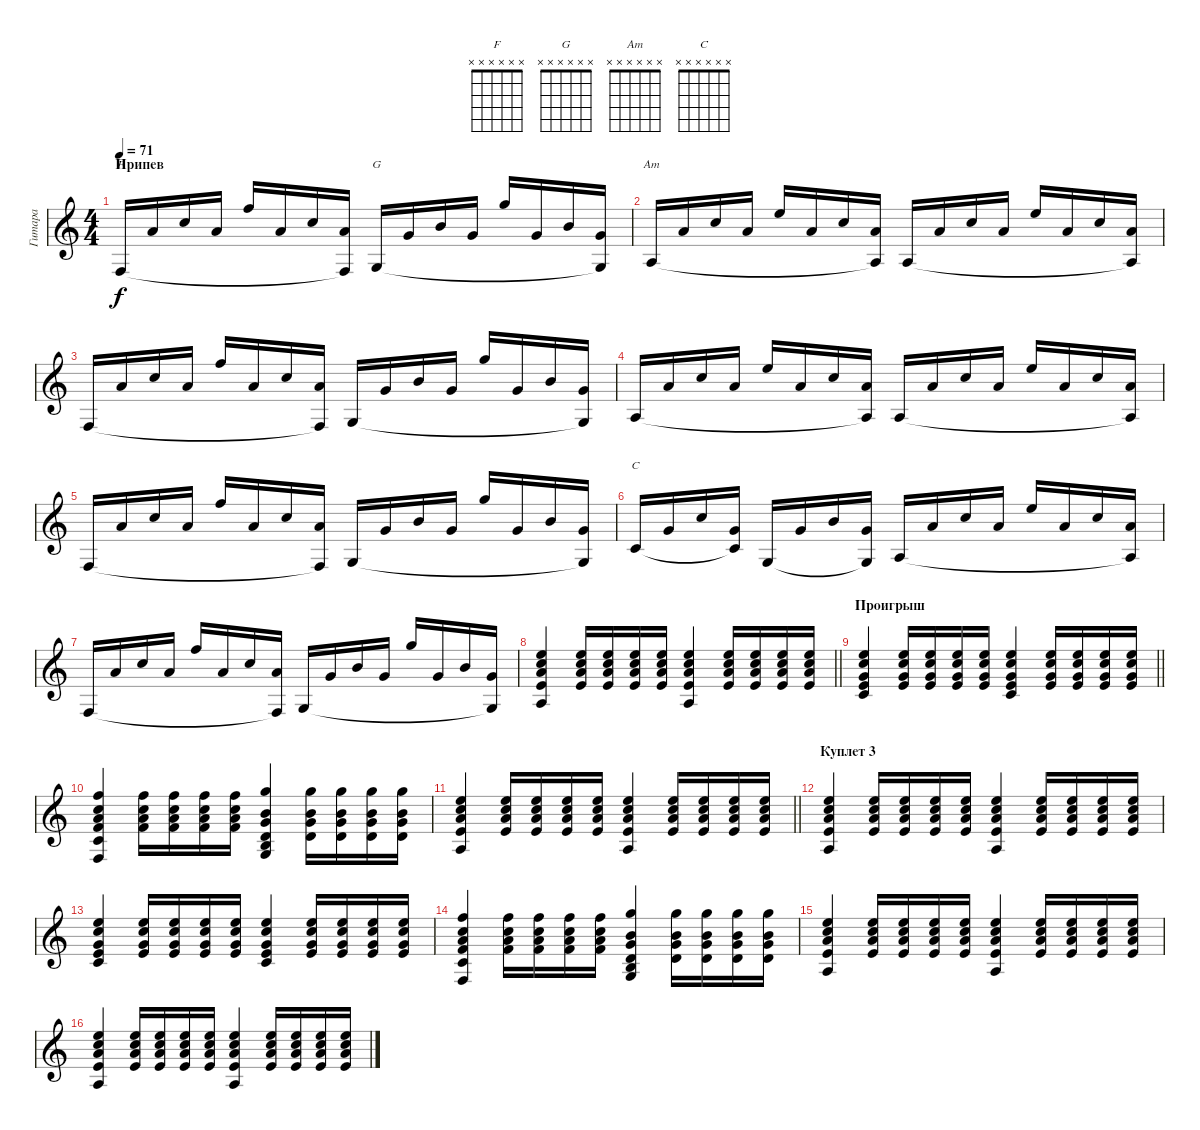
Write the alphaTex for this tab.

\track ("Гитара" "Гитара") {instrument acousticguitarsteel}
\staff {score}
\tuning (E4 B3 G3 D3 A2 E2) {hide}
\chord ("F" x x x x x x)
\chord ("G" x x x x x x)
\chord ("Am" x x x x x x)
\chord ("C" x x x x x x)
\ts (4 4)
\section ("" "Припев")
\tempo 71
\clef g2
\ks c
1.6.16{ch "F" dy f} 2.3.16 1.2.16 2.3.16 1.1.16 2.3.16 1.2.16 (2.3 1.6{t}).16 3.6.16{ch "G"} 0.3.16 0.2.16 0.3.16 3.1.16 0.3.16 0.2.16 (0.3 3.6{t}).16 |
0.5.16{ch "Am"} 2.3.16 1.2.16 2.3.16 0.1.16 2.3.16 1.2.16 (2.3 0.5{t}).16 0.5.16 2.3.16 1.2.16 2.3.16 0.1.16 2.3.16 1.2.16 (2.3 0.5{t}).16 |
1.6.16 2.3.16 1.2.16 2.3.16 1.1.16 2.3.16 1.2.16 (2.3 1.6{t}).16 3.6.16 0.3.16 0.2.16 0.3.16 3.1.16 0.3.16 0.2.16 (0.3 3.6{t}).16 |
0.5.16 2.3.16 1.2.16 2.3.16 0.1.16 2.3.16 1.2.16 (2.3 0.5{t}).16 0.5.16 2.3.16 1.2.16 2.3.16 0.1.16 2.3.16 1.2.16 (2.3 0.5{t}).16 |
1.6.16 2.3.16 1.2.16 2.3.16 1.1.16 2.3.16 1.2.16 (2.3 1.6{t}).16 3.6.16 0.3.16 0.2.16 0.3.16 3.1.16 0.3.16 0.2.16 (0.3 3.6{t}).16 |
3.5.16{ch "C"} 0.3.16 1.2.16 (0.3 3.5{t}).16 3.6.16 0.3.16 0.2.16 (0.3 3.6{t}).16 0.5.16 2.3.16 1.2.16 2.3.16 0.1.16 2.3.16 1.2.16 (2.3 0.5{t}).16 |
1.6.16 2.3.16 1.2.16 2.3.16 1.1.16 2.3.16 1.2.16 (2.3 1.6{t}).16 3.6.16 0.3.16 0.2.16 0.3.16 3.1.16 0.3.16 0.2.16 (0.3 3.6{t}).16 |
\barLineRight lightlight
(0.1 1.2 2.3 2.4 0.5).4{bd 30} (0.1 1.2 2.3 2.4).16{bd 60} (0.1 1.2 2.3 2.4).16{bu 60} (0.1 1.2 2.3 2.4).16{bd 60} (0.1 1.2 2.3 2.4).16{bu 60} (0.1 1.2 2.3 2.4 0.5).4{bd 30} (0.1 1.2 2.3 2.4).16{bd 60} (0.1 1.2 2.3 2.4).16{bu 60} (0.1 1.2 2.3 2.4).16{bd 60} (0.1 1.2 2.3 2.4).16{bu 60} |
\section ("" "Проигрыш")
\barLineRight lightlight
(0.1 1.2 0.3 2.4 3.5).4{bd 30} (0.1 1.2 0.3 2.4).16{bd 60} (0.1 1.2 0.3 2.4).16{bu 60} (0.1 1.2 0.3 2.4).16{bd 60} (0.1 1.2 0.3 2.4).16{bu 60} (0.1 1.2 0.3 2.4 3.5).4{bd 30} (0.1 1.2 0.3 2.4).16{bd 60} (0.1 1.2 0.3 2.4).16{bu 60} (0.1 1.2 0.3 2.4).16{bd 60} (0.1 1.2 0.3 2.4).16{bu 60} |
(1.1 1.2 2.3 3.4 3.5 1.6).4{bd 30} (1.1 1.2 2.3 3.4).16{bd 60} (1.1 1.2 2.3 3.4).16{bu 60} (1.1 1.2 2.3 3.4).16{bd 60} (1.1 1.2 2.3 3.4).16{bu 120} (3.1 0.2 0.3 0.4 2.5 3.6).4{bd 30} (3.1 0.2 0.3 0.4).16{bd 60} (3.1 0.2 0.3 0.4).16{bu 60} (3.1 0.2 0.3 0.4).16{bd 60} (3.1 0.2 0.3 0.4).16{bu 60} |
\barLineRight lightlight
(0.1 1.2 2.3 2.4 0.5).4{bd 30} (0.1 1.2 2.3 2.4).16{bu 60} (0.1 1.2 2.3 2.4).16{bd 60} (0.1 1.2 2.3 2.4).16{bd 60} (0.1 1.2 2.3 2.4).16{bu 60} (0.1 1.2 2.3 2.4 0.5).4{bd 30} (0.1 1.2 2.3 2.4).16{bd 60} (0.1 1.2 2.3 2.4).16{bu 60} (0.1 1.2 2.3 2.4).16{bd 60} (0.1 1.2 2.3 2.4).16{bu 60} |
\section ("" "Куплет 3")
(0.1 1.2 2.3 2.4 0.5).4{bd 30} (0.1 1.2 2.3 2.4).16{bd 60} (0.1 1.2 2.3 2.4).16{bu 60} (0.1 1.2 2.3 2.4).16{bd 60} (0.1 1.2 2.3 2.4).16{bu 60} (0.1 1.2 2.3 2.4 0.5).4{bd 30} (0.1 1.2 2.3 2.4).16{bd 60} (0.1 1.2 2.3 2.4).16{bu 60} (0.1 1.2 2.3 2.4).16{bd 60} (0.1 1.2 2.3 2.4).16{bu 60} |
(0.1 1.2 0.3 2.4 3.5).4{bd 30} (0.1 1.2 0.3 2.4).16{bd 60} (0.1 1.2 0.3 2.4).16{bu 60} (0.1 1.2 0.3 2.4).16{bd 60} (0.1 1.2 0.3 2.4).16{bu 60} (0.1 1.2 0.3 2.4 3.5).4{bd 30} (0.1 1.2 0.3 2.4).16{bd 60} (0.1 1.2 0.3 2.4).16{bu 60} (0.1 1.2 0.3 2.4).16{bd 60} (0.1 1.2 0.3 2.4).16{bu 60} |
(1.1 1.2 2.3 3.4 3.5 1.6).4{bd 30} (1.1 1.2 2.3 3.4).16{bd 60} (1.1 1.2 2.3 3.4).16{bu 60} (1.1 1.2 2.3 3.4).16{bd 60} (1.1 1.2 2.3 3.4).16{bu 120} (3.1 0.2 0.3 0.4 2.5 3.6).4{bd 30} (3.1 0.2 0.3 0.4).16{bd 60} (3.1 0.2 0.3 0.4).16{bu 60} (3.1 0.2 0.3 0.4).16{bd 60} (3.1 0.2 0.3 0.4).16{bu 60} |
(0.1 1.2 2.3 2.4 0.5).4{bd 30} (0.1 1.2 2.3 2.4).16{bu 60} (0.1 1.2 2.3 2.4).16{bd 60} (0.1 1.2 2.3 2.4).16{bd 60} (0.1 1.2 2.3 2.4).16{bu 60} (0.1 1.2 2.3 2.4 0.5).4{bd 30} (0.1 1.2 2.3 2.4).16{bd 60} (0.1 1.2 2.3 2.4).16{bu 60} (0.1 1.2 2.3 2.4).16{bd 60} (0.1 1.2 2.3 2.4).16{bu 60} |
(0.1 1.2 2.3 2.4 0.5).4{bd 30} (0.1 1.2 2.3 2.4).16{bd 60} (0.1 1.2 2.3 2.4).16{bu 60} (0.1 1.2 2.3 2.4).16{bd 60} (0.1 1.2 2.3 2.4).16{bu 60} (0.1 1.2 2.3 2.4 0.5).4{bd 30} (0.1 1.2 2.3 2.4).16{bd 60} (0.1 1.2 2.3 2.4).16{bu 60} (0.1 1.2 2.3 2.4).16{bd 60} (0.1 1.2 2.3 2.4).16{bu 60}
